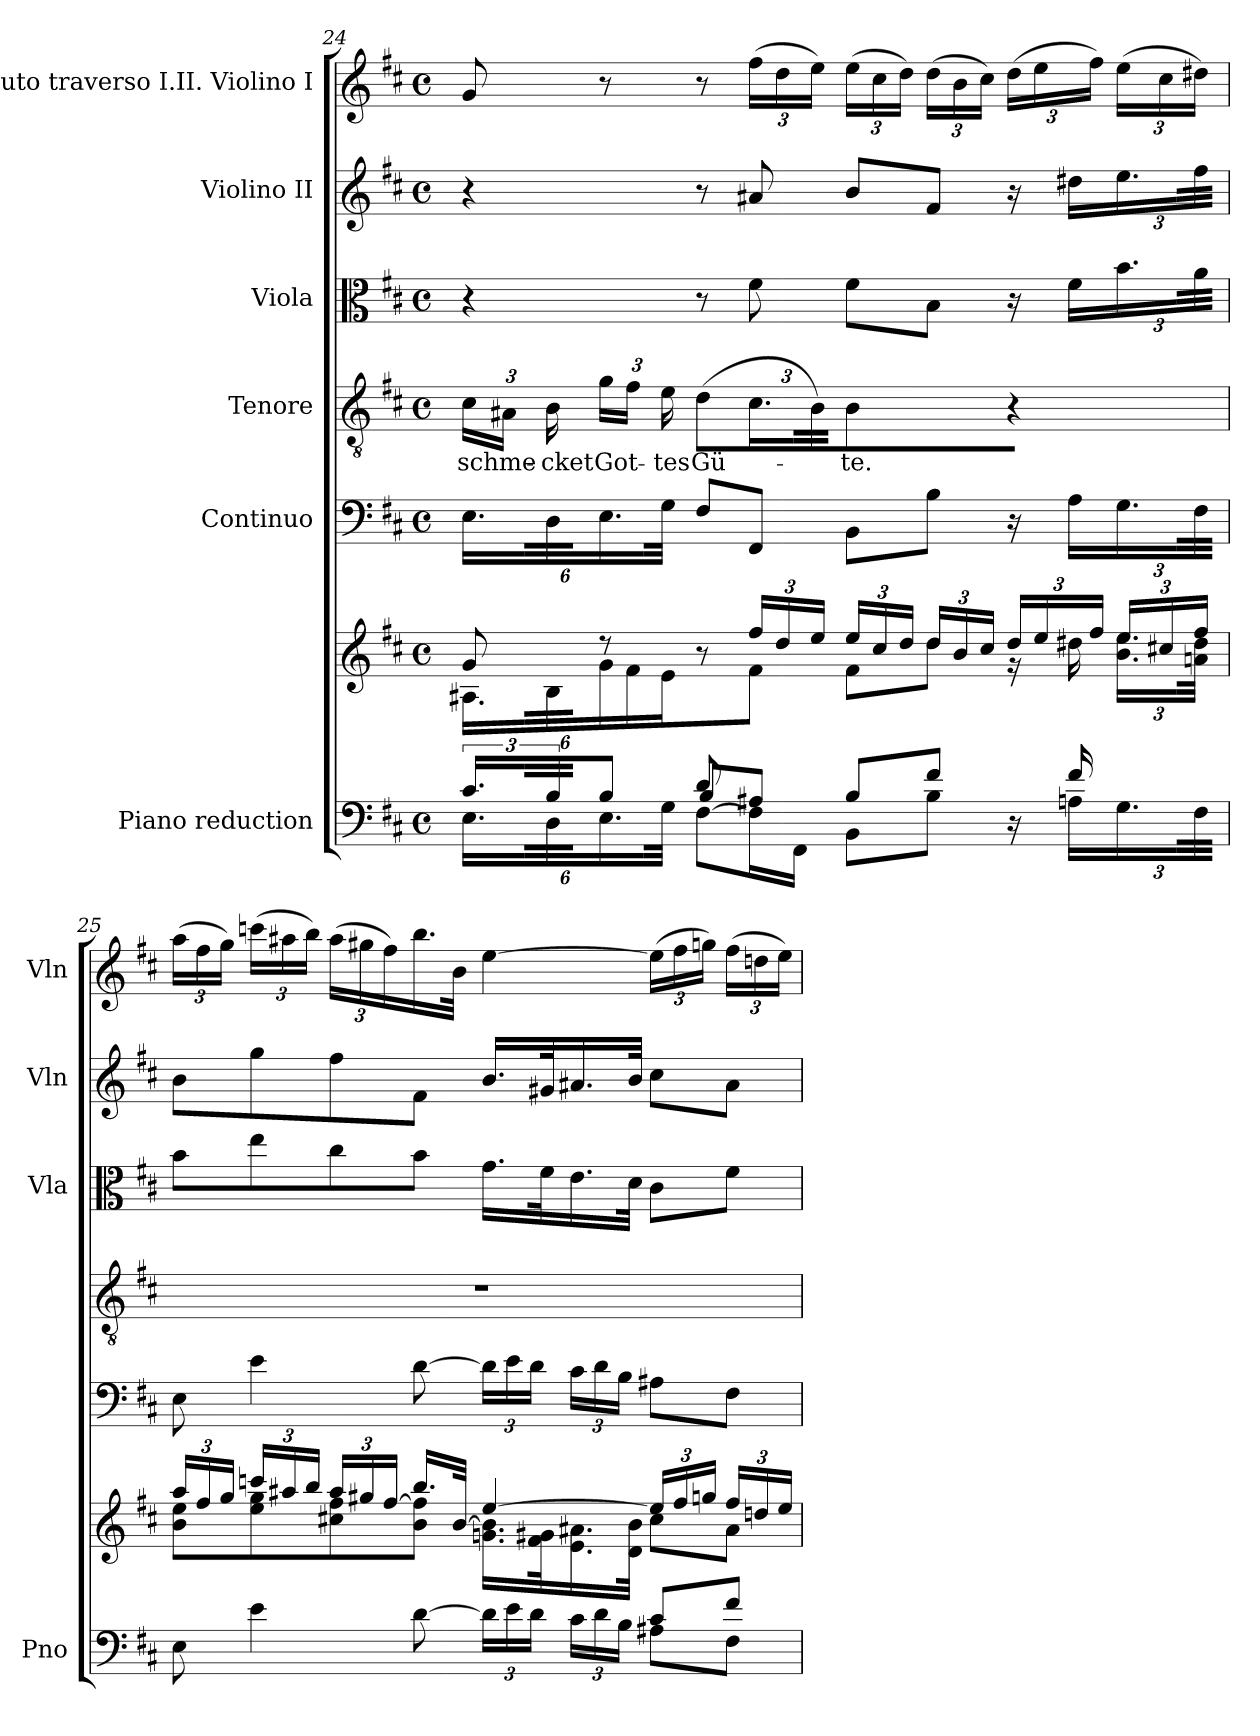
**kern	**kern	**dynam	**kern	**kern	**text	**kern	**kern	**kern
*part6	*part6	*part6	*part5	*part4	*part4	*part3	*part2	*part1
*staff7	*staff6	*staff6/7	*staff5	*staff4	*staff4	*staff3	*staff2	*staff1
*I"Piano reduction	*	*	*I"Continuo	*I"Tenore	*	*I"Viola	*I"Violino II	*I"Flauto traverso I.II. Violino I
*I'Pno	*	*	*	*	*	*I'Vla	*I'Vln	*I'Vln
!!LO:LB:g=z
*clefF4	*clefG2	*	*clefF4	*clefGv2	*	*clefC3	*clefG2	*clefG2
*k[f#c#]	*k[f#c#]	*	*k[f#c#]	*k[f#c#]	*	*k[f#c#]	*k[f#c#]	*k[f#c#]
*M4/4	*M4/4	*	*M4/4	*M4/4	*	*M4/4	*M4/4	*M4/4
*met(c)	*met(c)	*	*met(c)	*met(c)	*	*met(c)	*met(c)	*met(c)
=24	=24	=24	=24	=24	=24	=24	=24	=24
*^	*	*	*	*	*	*	*	*
*	*^	*	*	*	*	*	*	*	*
*	*	*Xbrackettup	*	*	*Xbrackettup	*Xbrackettup	*	*	*	*
*	*	*	*^	*	*	*	*	*	*	*
!	!	!	!	!	!	!	!	!LO:LY:b	!	!	!
4ryy	24.c#/LL	24.E\LL	8g/	24.A#X\LL	.	24.E\LL	24c#\LL	schme-	4r	4r	8g/
.	.	.	.	.	.	.	24A#X\JJ	.	.	.	.
.	48rFyy	48rcyy	.	48rcccyy	.	48rAyy	.	.	.	.	.
!	!	!	!	!	!	!	!	!LO:LY:b	!	!	!
.	48B/JK	48D\K	.	48B\JJk	.	48D\K	24B\	-cket	.	.	.
.	48ryy	48rFyy	.	48ryy	.	48rFyy	.	.	.	.	.
*	*	*	*	*Xbrackettup	*	*	*	*	*	*	*
!	!	!	!	!	!	!	!	!LO:LY:b	!	!	!
.	8B/J	24.E\	8r	24g\LL	.	24.E\	24g\LL	Got-	.	.	8r
.	.	.	.	24f#\	.	.	24f#\JJ	.	.	.	.
.	.	48rcyy	.	.	.	48rAyy	.	.	.	.	.
!	!	!	!	!	!	!	!	!LO:LY:b	!	!	!
.	.	48G\JJk	.	24e\JJ	.	48G\JJk	24e\	-tes	.	.	.
.	.	48ryy	.	.	.	48ryy	.	.	.	.	.
!	!	!	!	!	!	!	!	!LO:LY:b	!	!	!
8d/L	8B/L	[8F#\L	8r	8ryy	.	8F#/L	(>8d\L	Gü-	8r	8r	8r
*	*	*	*	*	*	*	*	*	*	*	*Xbrackettup
!	!	!	!	!	!LO:DY:b	!	!	!	!	!	!
!	!	!	!	!	!LO:DY:n=1:b	!	!	!	!	!	!
!	!	!	!	!	!LO:DY:n=2:b	!	!	!	!	!	!
2ryy	8A#X/J	16F#\L]	24ff#/LL	8f#\J	other-dynamics f other-dynamics	8FF#/J	24.c#\L	.	8f#\	8a#X/	(>24ff#\LL
.	.	.	24dd/	.	.	.	.	.	.	.	24dd\
.	.	16FF#\JJ	.	.	.	.	48rccyy	.	.	.	.
.	.	.	24ee/JJ	.	.	.	48B\JJk)	.	.	.	24ee\JJ)
.	.	.	.	.	.	.	48ryy	.	.	.	.
!	!	!	!	!	!	!	!	!LO:LY:b	!	!	!
.	8B/L	8BB\L	24ee/LL	8f#\L	.	8BB\L	4B\	-te.	8f#\L	8b/L	(>24ee\LL
.	.	.	24cc#/	.	.	.	.	.	.	.	24cc#\
.	.	.	24dd/JJ	.	.	.	.	.	.	.	24dd\JJ)
.	8f#/J	8B\J	24dd/LL	8dd\J	.	8B\J	.	.	8B\J	8f#/J	(>24dd\LL
.	.	.	24b/	.	.	.	.	.	.	.	24b\
.	.	.	24cc#/JJ	.	.	.	.	.	.	.	24cc#\JJ)
.	16r	16ryy	24dd/LL	16r	.	16r	4r	.	16r	16r	(>24dd\LL
.	.	.	24ee/	.	.	.	.	.	.	.	24ee\
.	16f#/	16An\LL	.	16dd#X\	.	16A\LL	.	.	16f#\LL	16dd#X\LL	.
.	.	.	24ff#/JJ	.	.	.	.	.	.	.	24ff#\JJ)
*	*	*	*	*	*	*	*	*	*Xbrackettup	*Xbrackettup	*
8ryy	8ryy	24.G\	24ee/LL	24.b\ 24.ee\LL	.	24.G\	.	.	24.b\	24.ee\	(>24ee\LL
.	.	.	24cc#X/	.	.	.	.	.	.	.	24cc#\
.	.	48raayy	.	48rbbbyy	.	48rbyy	.	.	48rddyy	48reeeyy	.
.	.	48F#\JJk	24ff#/JJ	48an\ 48dd#\JJk	.	48F#\JJk	.	.	48a\JJk	48ff#\JJk	24dd#X\JJ)
.	.	48ryy	.	48ryy	.	48ryy	.	.	48ryy	48ryy	.
*	*v	*v	*	*	*	*	*	*	*	*	*
=25	=25	=25	=25	=25	=25	=25	=25	=25	=25	=25
2ryy	8E\	24aa/LL	8b\ 8ee\L	.	8E\	1r	.	8b\L	8b\L	(>24aa\LL
.	.	24ff#/	.	.	.	.	.	.	.	24ff#\
.	.	24gg/JJ	.	.	.	.	.	.	.	24gg\JJ)
.	4e\	24cccn/LL	8ee\ 8gg\	.	4e\	.	.	8ee\	8gg\	(>24cccn\LL
.	.	24aa#X/	.	.	.	.	.	.	.	24aa#X\
.	.	24bb/JJ	.	.	.	.	.	.	.	24bb\JJ)
.	.	24aa#/LL	8cc#X\ 8ff#\	.	.	.	.	8cc#\	8ff#\	(>24aa#\LL
.	.	24gg#X/	.	.	.	.	.	.	.	24gg#X\
.	.	[24ff#/JJ	.	.	.	.	.	.	.	24ff#\)
.	[8d\	16.bb/LL	8b\ 8ff#\]J	.	[8d\	.	.	8b\J	8f#\J	16.bb\
.	.	[32b/JJk	.	.	.	.	.	.	.	32b\JJk
4ryy	24d\LL]	[4ee/	16.gn\ 16.b\]LL	.	24d\LL]	.	.	16.g\LL	16.b/LL	[4ee\
.	24e\	.	.	.	24e\	.	.	.	.	.
.	24d\JJ	.	.	.	24d\JJ	.	.	.	.	.
.	.	.	32f#\ 32g#X\K	.	.	.	.	32f#\K	32g#X/K	.
.	24c#\LL	.	16.e\ 16.a#X\	.	24c#\LL	.	.	16.e\	16.a#X/	.
.	24d\	.	.	.	24d\	.	.	.	.	.
.	24B\JJ	.	.	.	24B\JJ	.	.	.	.	.
.	.	.	32d\ 32b\JJk	.	.	.	.	32d\JJk	32b/JJk	.
8c#/L	8A#X\L	24ee/LL]	8cc#\L	.	8A#X\L	.	.	8c#\L	8cc#\L	(>24ee\LL]
.	.	24ff#/	.	.	.	.	.	.	.	24ff#\
.	.	24ggn/JJ	.	.	.	.	.	.	.	24ggn\JJ)
8f#/J	8F#\J	24ff#/LL	8a#\J	.	8F#\J	.	.	8f#\J	8a#\J	(>24ff#\LL
.	.	24ddn/	.	.	.	.	.	.	.	24ddn\
.	.	24ee/JJ	.	.	.	.	.	.	.	24ee\JJ)
*v	*v	*	*	*	*	*	*	*	*	*
*	*v	*v	*	*	*	*	*	*	*
=	=	=	=	=	=	=	=	=
*-	*-	*-	*-	*-	*-	*-	*-	*-
